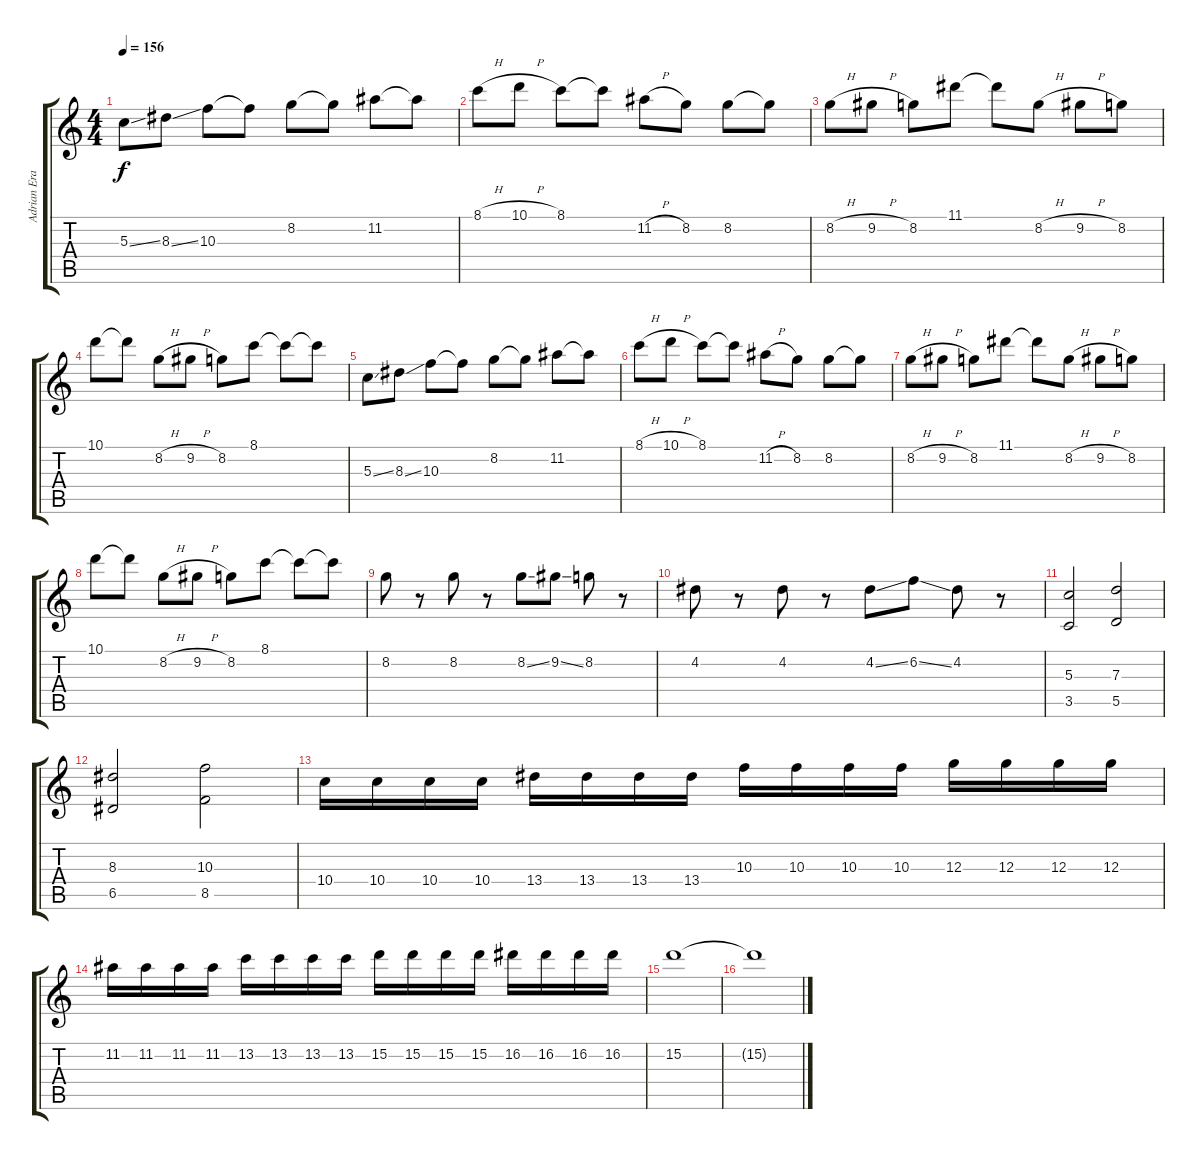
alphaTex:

\track ("Adrian Erasmus" "Adrian Era") {instrument overdrivenguitar}
\staff {score tabs}
\tuning (E4 B3 G3 D3 A2 E2) {hide}
\ts (4 4)
\tempo 156
\clef g2
\ks c
5.3{ss}.8{dy f} 8.3{ss}.8 10.3.8 10.3{t}.8 8.2.8 8.2{t}.8 11.2.8 11.2{t}.8 |
8.1{h}.8 10.1{h}.8 8.1.8 8.1{t}.8 11.2{h}.8 8.2.8 8.2.8 8.2{t}.8 |
8.2{h}.8 9.2{h}.8 8.2.8 11.1.8 11.1{t}.8 8.2{h}.8 9.2{h}.8 8.2.8 |
10.1.8 10.1{t}.8 8.2{h}.8 9.2{h}.8 8.2.8 8.1.8 8.1{t}.8 8.1{t}.8 |
5.3{ss}.8 8.3{ss}.8 10.3.8 10.3{t}.8 8.2.8 8.2{t}.8 11.2.8 11.2{t}.8 |
8.1{h}.8 10.1{h}.8 8.1.8 8.1{t}.8 11.2{h}.8 8.2.8 8.2.8 8.2{t}.8 |
8.2{h}.8 9.2{h}.8 8.2.8 11.1.8 11.1{t}.8 8.2{h}.8 9.2{h}.8 8.2.8 |
10.1.8 10.1{t}.8 8.2{h}.8 9.2{h}.8 8.2.8 8.1.8 8.1{t}.8 8.1{t}.8 |
8.2.8 r.8 8.2.8 r.8 8.2{ss}.8 9.2{ss}.8 8.2.8 r.8 |
4.2.8 r.8 4.2.8 r.8 4.2{ss}.8 6.2{ss}.8 4.2.8 r.8 |
(5.3 3.5).2 (7.3 5.5).2 |
(8.3 6.5).2 (10.3 8.5).2 |
10.4.16 10.4.16 10.4.16 10.4.16 13.4.16 13.4.16 13.4.16 13.4.16 10.3.16 10.3.16 10.3.16 10.3.16 12.3.16 12.3.16 12.3.16 12.3.16 |
11.2.16 11.2.16 11.2.16 11.2.16 13.2.16 13.2.16 13.2.16 13.2.16 15.2.16 15.2.16 15.2.16 15.2.16 16.2.16 16.2.16 16.2.16 16.2.16 |
15.2.1 |
15.2{t}.1
